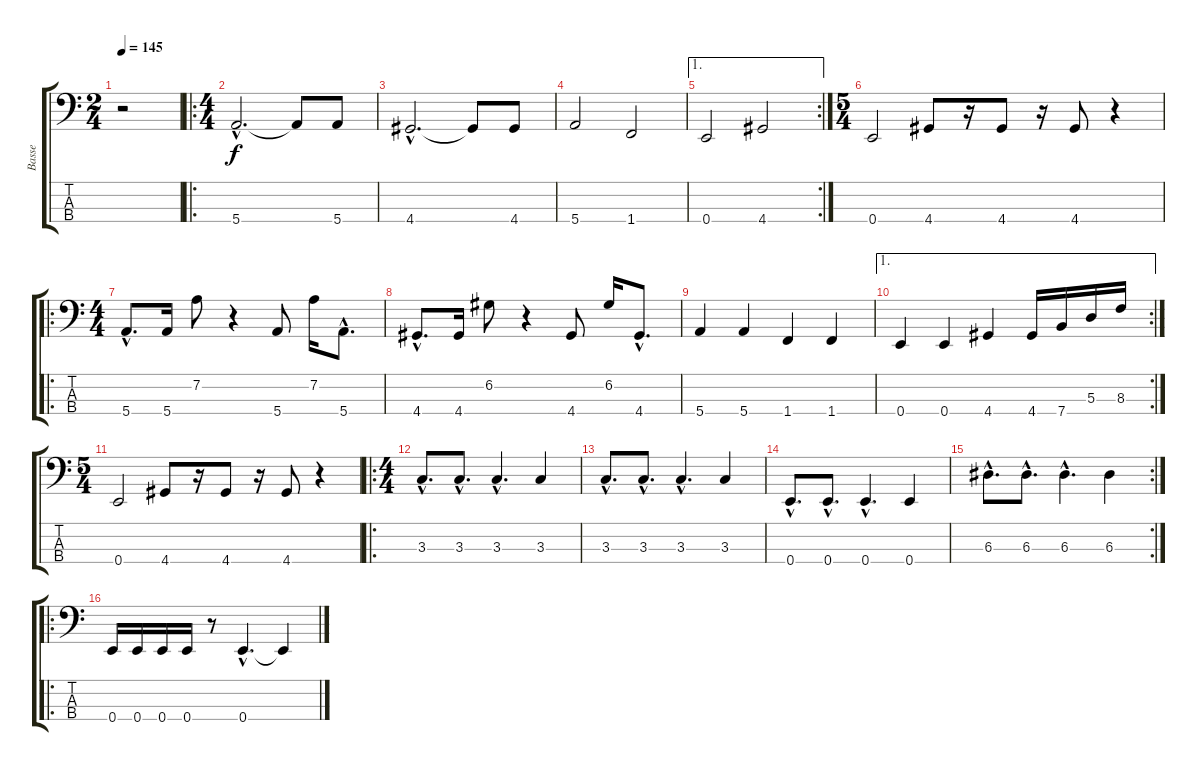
\track ("Basse" "Basse") {instrument electricbassfinger}
\staff {score tabs}
\tuning (G2 D2 A1 E1) {hide}
\ts (2 4)
\tempo 145
\clef f4
\ks c
r.2{dy f instrument electricbassfinger} |
\ro
\ts (4 4)
5.4{hac}.2{d} 5.4{t}.8 5.4.8 |
4.4{hac}.2{d} 4.4{t}.8 4.4.8 |
5.4.2 1.4.2 |
\ae 1
\rc 2
0.4.2 4.4.2 |
\ts (5 4)
0.4.2 4.4.8 r.16 4.4.8 r.16 4.4.8 r.4 |
\ro
\ts (4 4)
5.4{hac}.8{d} 5.4.16 7.2.8 r.4 5.4.8 7.2.16 5.4{hac}.8{d} |
4.4{hac}.8{d} 4.4.16 6.2.8 r.4 4.4.8 6.2.16 4.4{hac}.8{d} |
5.4.4 5.4.4 1.4.4 1.4.4 |
\ae 1
\rc 2
0.4.4 0.4.4 4.4.4 4.4.16 7.4.16 5.3.16 8.3.16 |
\ts (5 4)
0.4.2 4.4.8 r.16 4.4.8 r.16 4.4.8 r.4 |
\ro
\ts (4 4)
3.3{hac}.8{d} 3.3{hac}.8{d} 3.3{hac}.4{d} 3.3.4 |
3.3{hac}.8{d} 3.3{hac}.8{d} 3.3{hac}.4{d} 3.3.4 |
0.4{hac}.8{d} 0.4{hac}.8{d} 0.4{hac}.4{d} 0.4.4 |
\rc 2
6.3{hac}.8{d} 6.3{hac}.8{d} 6.3{hac}.4{d} 6.3.4 |
\ro
0.4.16 0.4.16 0.4.16 0.4.16 r.8 0.4{hac}.4{d} 0.4{t}.4
